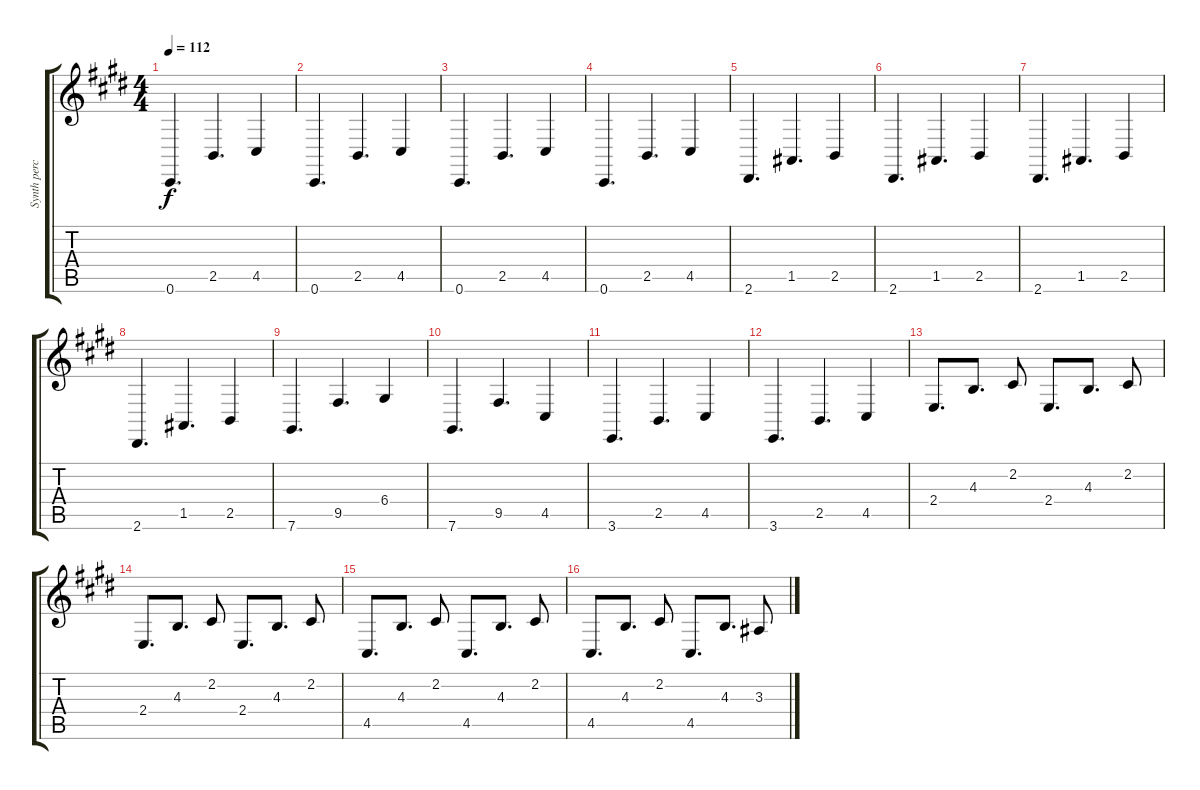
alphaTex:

\track ("Synth perc" "Synth perc") {instrument kalimba}
\staff {score tabs}
\tuning (E4 B3 G3 D3 A2 Db2) {hide}
\ts (4 4)
\tempo 112
\clef g2
\ks e
0.6.4{d dy f} 2.5.4{d} 4.5.4 |
0.6.4{d} 2.5.4{d} 4.5.4 |
0.6.4{d} 2.5.4{d} 4.5.4 |
0.6.4{d} 2.5.4{d} 4.5.4 |
2.6.4{d} 1.5.4{d} 2.5.4 |
2.6.4{d} 1.5.4{d} 2.5.4 |
2.6.4{d} 1.5.4{d} 2.5.4 |
2.6.4{d} 1.5.4{d} 2.5.4 |
7.6.4{d} 9.5.4{d} 6.4.4 |
7.6.4{d} 9.5.4{d} 4.5.4 |
3.6.4{d} 2.5.4{d} 4.5.4 |
3.6.4{d} 2.5.4{d} 4.5.4 |
2.4.8{d volume 13} 4.3.8{d} 2.2.8 2.4.8{d} 4.3.8{d} 2.2.8 |
2.4.8{d} 4.3.8{d} 2.2.8 2.4.8{d} 4.3.8{d} 2.2.8 |
4.5.8{d} 4.3.8{d} 2.2.8 4.5.8{d} 4.3.8{d} 2.2.8 |
4.5.8{d} 4.3.8{d} 2.2.8 4.5.8{d} 4.3.8{d} 3.3.8
